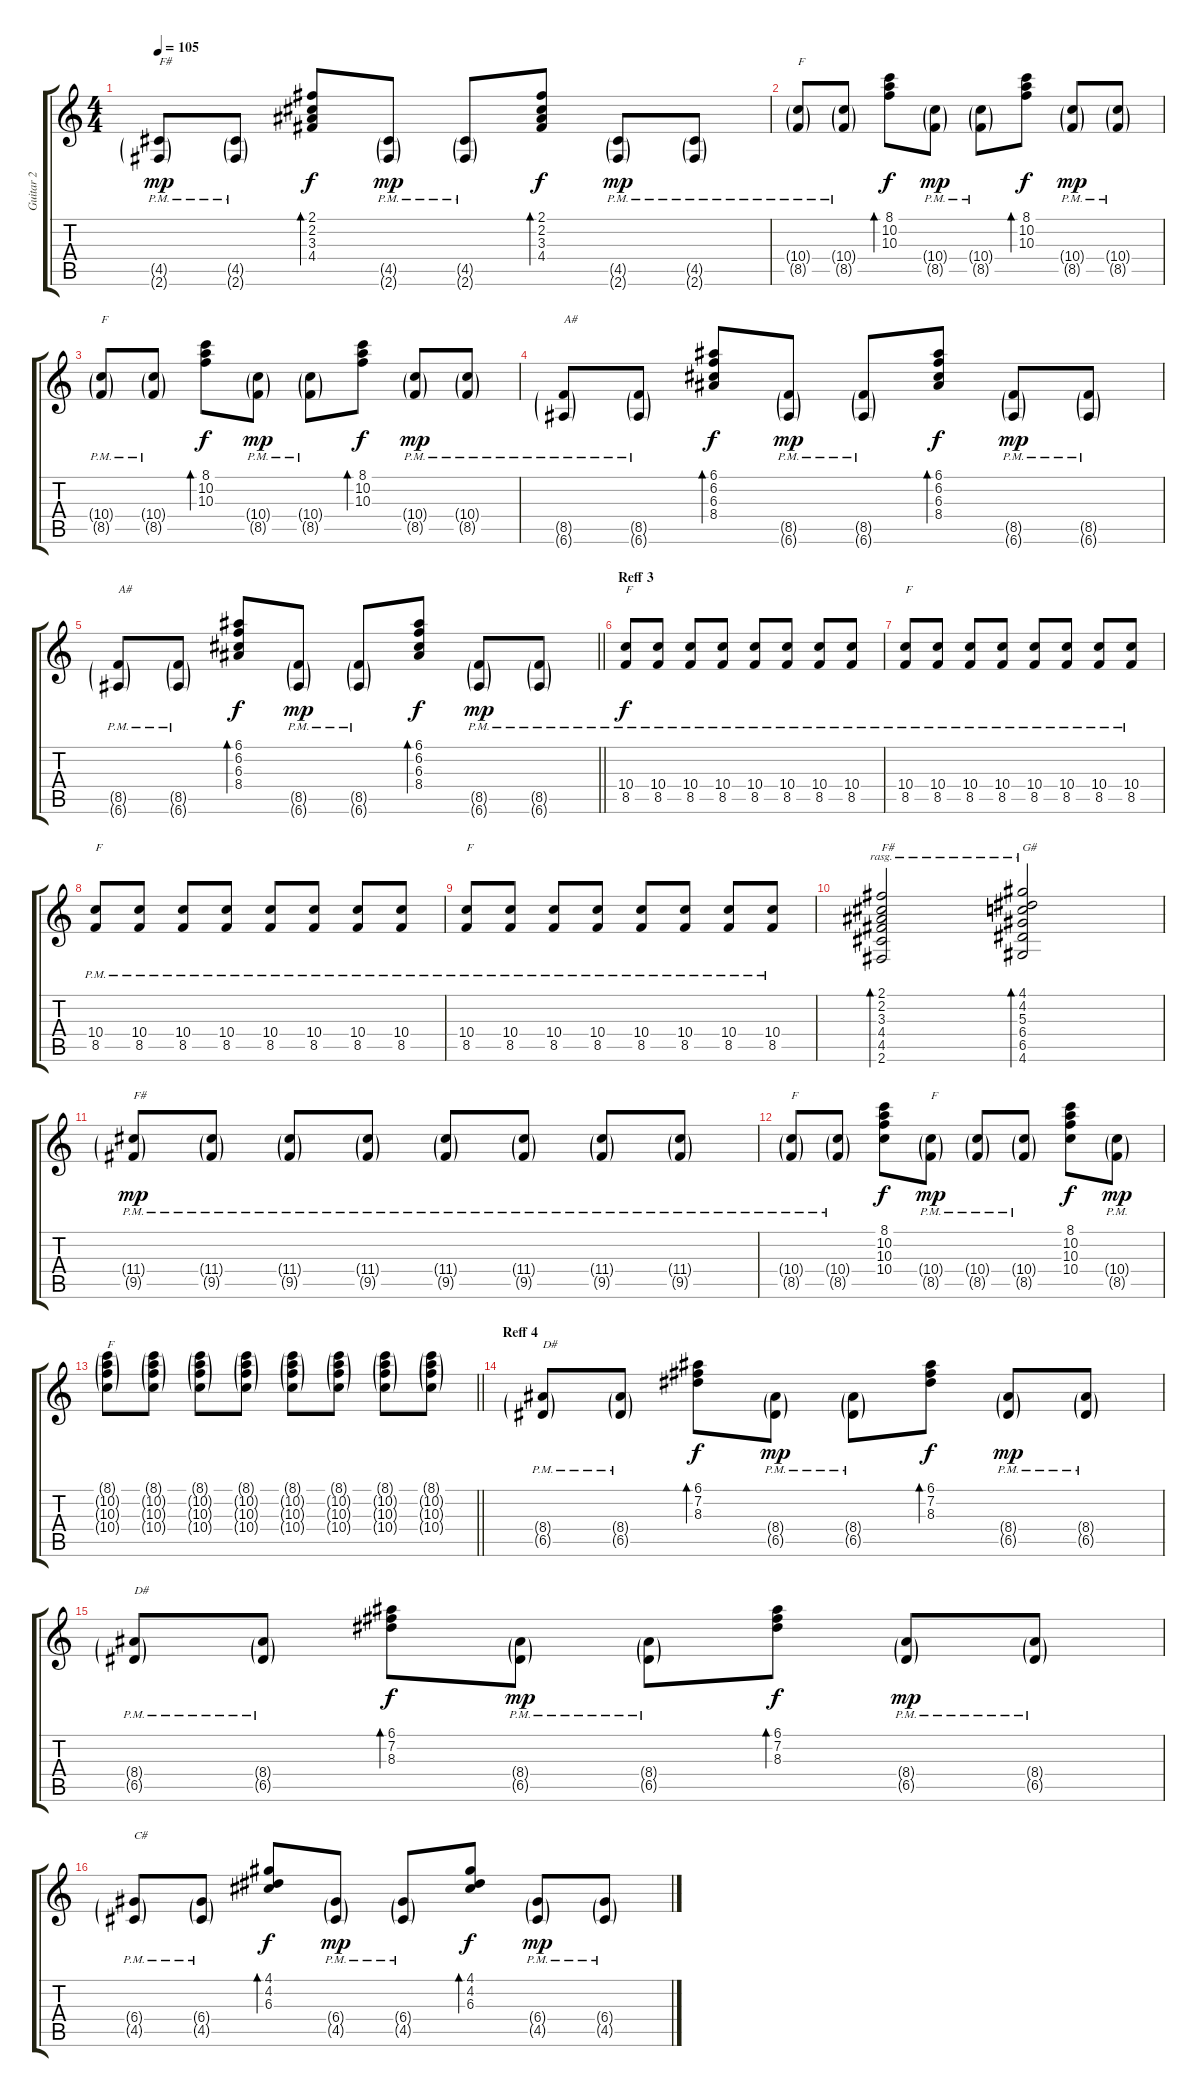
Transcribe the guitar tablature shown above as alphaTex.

\track ("Guitar 2" "Guitar 2") {instrument electricguitarclean}
\staff {score tabs}
\tuning (E4 B3 G3 D3 A2 E2) {hide}
\ts (4 4)
\tempo 105
\clef g2
\ks c
(4.5{g pm} 2.6{g pm}).8{txt "F#" dy mp} (4.5{g pm} 2.6{g pm}).8 (2.1 2.2 3.3 4.4).8{bd 30 dy f} (4.5{g pm} 2.6{g pm}).8{dy mp} (4.5{g pm} 2.6{g pm}).8 (2.1 2.2 3.3 4.4).8{bd 30 dy f} (4.5{g pm} 2.6{g pm}).8{dy mp} (4.5{g pm} 2.6{g pm}).8 |
(10.4{g pm} 8.5{g pm}).8{txt "F"} (10.4{g pm} 8.5{g pm}).8 (8.1 10.2 10.3).8{bd 30 dy f} (10.4{g pm} 8.5{g pm}).8{dy mp} (10.4{g pm} 8.5{g pm}).8 (8.1 10.2 10.3).8{bd 30 dy f} (10.4{g pm} 8.5{g pm}).8{dy mp} (10.4{g pm} 8.5{g pm}).8 |
(10.4{g pm} 8.5{g pm}).8{txt "F"} (10.4{g pm} 8.5{g pm}).8 (8.1 10.2 10.3).8{bd 30 dy f} (10.4{g pm} 8.5{g pm}).8{dy mp} (10.4{g pm} 8.5{g pm}).8 (8.1 10.2 10.3).8{bd 30 dy f} (10.4{g pm} 8.5{g pm}).8{dy mp} (10.4{g pm} 8.5{g pm}).8 |
(8.5{g pm} 6.6{g pm}).8{txt "A#"} (8.5{g pm} 6.6{g pm}).8 (6.1 6.2 6.3 8.4).8{bd 30 dy f} (8.5{g pm} 6.6{g pm}).8{dy mp} (8.5{g pm} 6.6{g pm}).8 (6.1 6.2 6.3 8.4).8{bd 30 dy f} (8.5{g pm} 6.6{g pm}).8{dy mp} (8.5{g pm} 6.6{g pm}).8 |
\barLineRight lightlight
(8.5{g pm} 6.6{g pm}).8{txt "A#"} (8.5{g pm} 6.6{g pm}).8 (6.1 6.2 6.3 8.4).8{bd 30 dy f} (8.5{g pm} 6.6{g pm}).8{dy mp} (8.5{g pm} 6.6{g pm}).8 (6.1 6.2 6.3 8.4).8{bd 30 dy f} (8.5{g pm} 6.6{g pm}).8{dy mp} (8.5{g pm} 6.6{g pm}).8 |
\section ("" "Reff 3")
(10.4{pm} 8.5{pm}).8{txt "F" dy f} (10.4{pm} 8.5{pm}).8 (10.4{pm} 8.5{pm}).8 (10.4{pm} 8.5{pm}).8 (10.4{pm} 8.5{pm}).8 (10.4{pm} 8.5{pm}).8 (10.4{pm} 8.5{pm}).8 (10.4{pm} 8.5{pm}).8 |
(10.4{pm} 8.5{pm}).8{txt "F"} (10.4{pm} 8.5{pm}).8 (10.4{pm} 8.5{pm}).8 (10.4{pm} 8.5{pm}).8 (10.4{pm} 8.5{pm}).8 (10.4{pm} 8.5{pm}).8 (10.4{pm} 8.5{pm}).8 (10.4{pm} 8.5{pm}).8 |
(10.4{pm} 8.5{pm}).8{txt "F"} (10.4{pm} 8.5{pm}).8 (10.4{pm} 8.5{pm}).8 (10.4{pm} 8.5{pm}).8 (10.4{pm} 8.5{pm}).8 (10.4{pm} 8.5{pm}).8 (10.4{pm} 8.5{pm}).8 (10.4{pm} 8.5{pm}).8 |
(10.4{pm} 8.5{pm}).8{txt "F"} (10.4{pm} 8.5{pm}).8 (10.4{pm} 8.5{pm}).8 (10.4{pm} 8.5{pm}).8 (10.4{pm} 8.5{pm}).8 (10.4{pm} 8.5{pm}).8 (10.4{pm} 8.5{pm}).8 (10.4{pm} 8.5{pm}).8 |
(2.1 2.2 3.3 4.4 4.5 2.6).2{bd 120 rasg ii txt "F#"} (4.1 4.2 5.3 6.4 6.5 4.6).2{bd 120 rasg ii txt "G#"} |
(11.4{g pm} 9.5{g pm}).8{txt "F#" dy mp} (11.4{g pm} 9.5{g pm}).8 (11.4{g pm} 9.5{g pm}).8 (11.4{g pm} 9.5{g pm}).8 (11.4{g pm} 9.5{g pm}).8 (11.4{g pm} 9.5{g pm}).8 (11.4{g pm} 9.5{g pm}).8 (11.4{g pm} 9.5{g pm}).8 |
(10.4{g pm} 8.5{g pm}).8{txt "F"} (10.4{g pm} 8.5{g pm}).8 (8.1 10.2 10.3 10.4).8{dy f} (10.4{g pm} 8.5{g pm}).8{txt "F" dy mp} (10.4{g pm} 8.5{g pm}).8 (10.4{g pm} 8.5{g pm}).8 (8.1 10.2 10.3 10.4).8{dy f} (10.4{g pm} 8.5{g pm}).8{dy mp} |
\barLineRight lightlight
(8.1{g} 10.2{g} 10.3{g} 10.4{g}).8{txt "F"} (8.1{g} 10.2{g} 10.3{g} 10.4{g}).8 (8.1{g} 10.2{g} 10.3{g} 10.4{g}).8 (8.1{g} 10.2{g} 10.3{g} 10.4{g}).8 (8.1{g} 10.2{g} 10.3{g} 10.4{g}).8 (8.1{g} 10.2{g} 10.3{g} 10.4{g}).8 (8.1{g} 10.2{g} 10.3{g} 10.4{g}).8 (8.1{g} 10.2{g} 10.3{g} 10.4{g}).8 |
\section ("" "Reff 4")
(8.4{g pm} 6.5{g pm}).8{txt "D#"} (8.4{g pm} 6.5{g pm}).8 (6.1 7.2 8.3).8{bd 30 dy f} (8.4{g pm} 6.5{g pm}).8{dy mp} (8.4{g pm} 6.5{g pm}).8 (6.1 7.2 8.3).8{bd 30 dy f} (8.4{g pm} 6.5{g pm}).8{dy mp} (8.4{g pm} 6.5{g pm}).8 |
(8.4{g pm} 6.5{g pm}).8{txt "D#"} (8.4{g pm} 6.5{g pm}).8 (6.1 7.2 8.3).8{bd 30 dy f} (8.4{g pm} 6.5{g pm}).8{dy mp} (8.4{g pm} 6.5{g pm}).8 (6.1 7.2 8.3).8{bd 30 dy f} (8.4{g pm} 6.5{g pm}).8{dy mp} (8.4{g pm} 6.5{g pm}).8 |
(6.4{g pm} 4.5{g pm}).8{txt "C#"} (6.4{g pm} 4.5{g pm}).8 (4.1 4.2 6.3).8{bd 30 dy f} (6.4{g pm} 4.5{g pm}).8{dy mp} (6.4{g pm} 4.5{g pm}).8 (4.1 4.2 6.3).8{bd 30 dy f} (6.4{g pm} 4.5{g pm}).8{dy mp} (6.4{g pm} 4.5{g pm}).8
